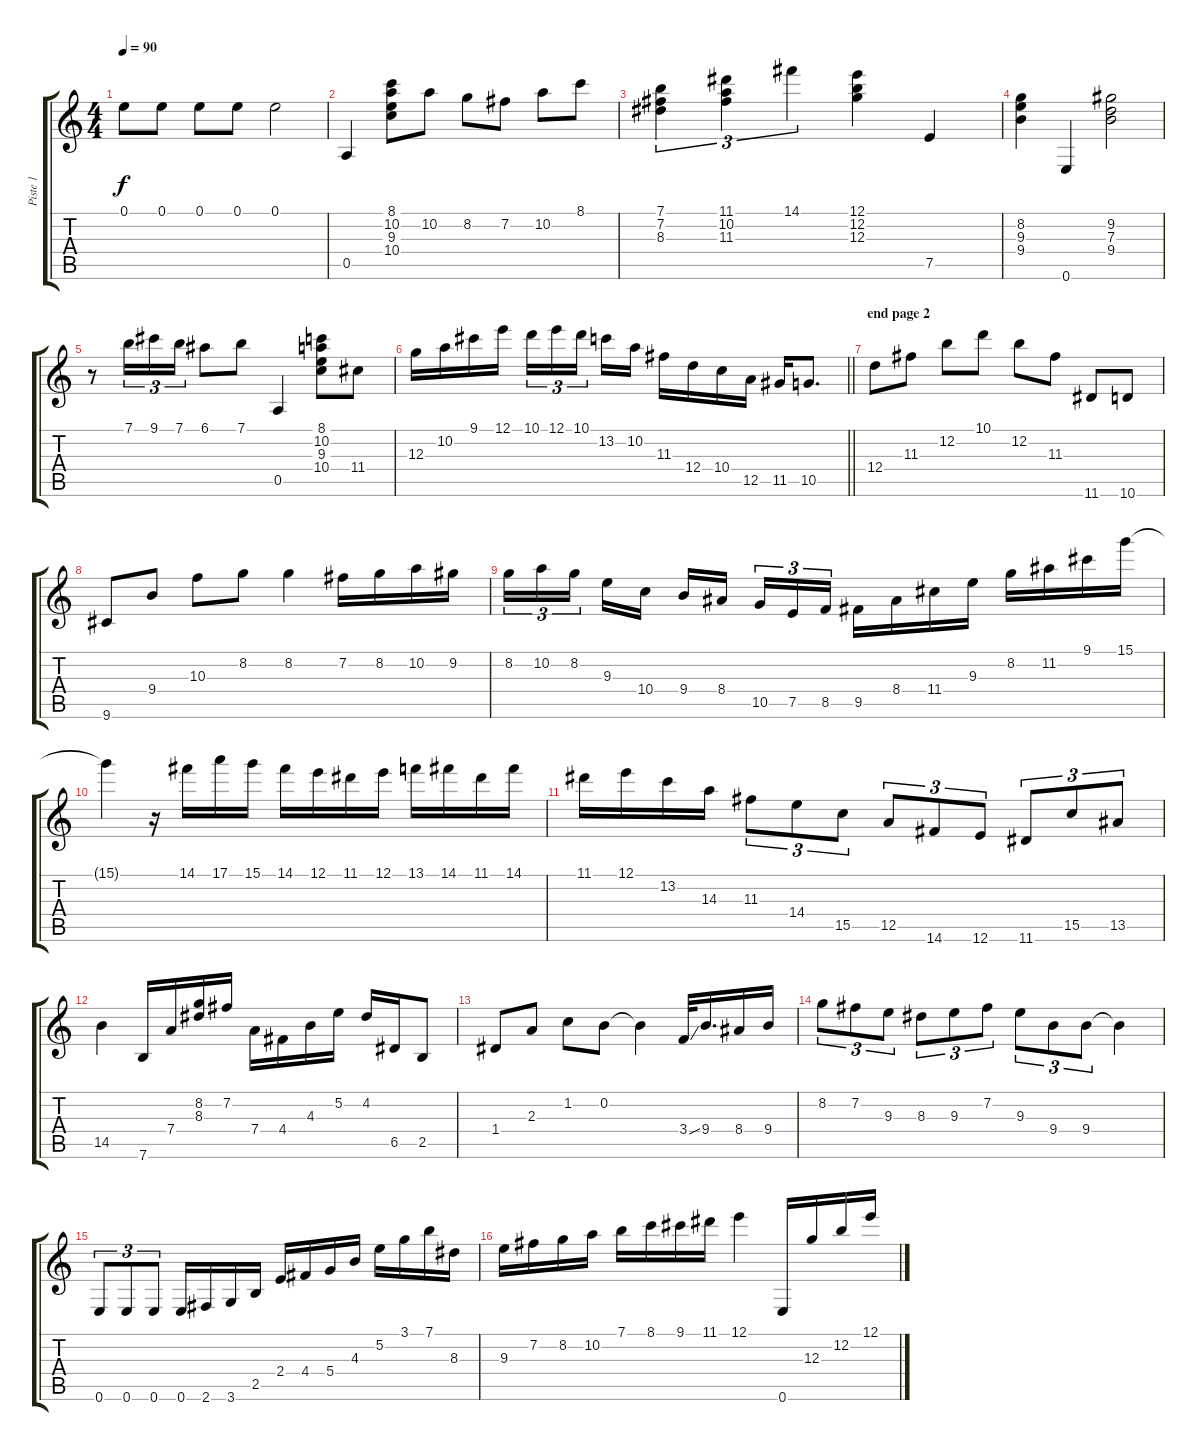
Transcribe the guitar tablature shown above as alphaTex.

\track ("Piste 1" "Piste 1") {instrument acousticguitarsteel}
\staff {score tabs}
\tuning (E4 B3 G3 D3 A2 E2) {hide}
\ts (4 4)
\tempo 90
\clef g2
\ks c
0.1.8{dy f} 0.1.8 0.1.8 0.1.8 0.1.2 |
0.5.4 (8.1 10.2 9.3 10.4).8 10.2.8 8.2.8 7.2.8 10.2.8 8.1.8 |
(7.1 7.2 8.3).4{tu (3 2)} (11.1 10.2 11.3).4{tu (3 2)} 14.1.4{tu (3 2)} (12.1 12.2 12.3).4 7.5.4 |
(8.2 9.3 9.4).4 0.6.4 (9.2 7.3 9.4).2 |
r.8 7.1.16{tu (3 2)} 9.1.16{tu (3 2)} 7.1.16{tu (3 2)} 6.1.8 7.1.8 0.5.4 (8.1 10.2 9.3 10.4).8 11.4.8 |
\barLineRight lightlight
12.3.16 10.2.16 9.1.16 12.1.16 10.1.16{tu (3 2)} 12.1.16{tu (3 2)} 10.1.16{tu (3 2) beam splitsecondary} 13.2.16 10.2.16 11.3.16 12.4.16 10.4.16 12.5.16 11.5.16 10.5.8{d} |
\section ("" "end page 2")
12.4.8 11.3.8 12.2.8 10.1.8 12.2.8 11.3.8 11.6.8 10.6.8 |
9.6.8 9.4.8 10.3.8 8.2.8 8.2.4 7.2.16 8.2.16 10.2.16 9.2.16 |
8.2.16{tu (3 2)} 10.2.16{tu (3 2)} 8.2.16{tu (3 2) beam splitsecondary} 9.3.16 10.4.16 9.4.16 8.4.16{beam splitsecondary} 10.5.16{tu (3 2)} 7.5.16{tu (3 2)} 8.5.16{tu (3 2)} 9.5.16 8.4.16 11.4.16 9.3.16 8.2.16 11.2.16 9.1.16 15.1.16 |
15.1{t}.4 r.16 14.1.16 17.1.16 15.1.16 14.1.16 12.1.16 11.1.16 12.1.16 13.1.16 14.1.16 11.1.16 14.1.16 |
11.1.16 12.1.16 13.2.16 14.3.16 11.3.8{tu (3 2)} 14.4.8{tu (3 2)} 15.5.8{tu (3 2)} 12.5.8{tu (3 2)} 14.6.8{tu (3 2)} 12.6.8{tu (3 2)} 11.6.8{tu (3 2)} 15.5.8{tu (3 2)} 13.5.8{tu (3 2)} |
14.5.4 7.6.16 7.4.16 (8.2 8.3).16 7.2.16 7.4.16 4.4.16 4.3.16 5.2.16 4.2.16 6.5.16 2.5.8 |
1.4.8 2.3.8 1.2.8 0.2.8 0.2{t}.4 3.4{ss}.32 9.4.16{d} 8.4.16 9.4.16 |
8.2.8{tu (3 2)} 7.2.8{tu (3 2)} 9.3.8{tu (3 2)} 8.3.8{tu (3 2)} 9.3.8{tu (3 2)} 7.2.8{tu (3 2)} 9.3.8{tu (3 2)} 9.4.8{tu (3 2)} 9.4.8{tu (3 2)} 9.4{t}.4 |
0.6.8{tu (3 2)} 0.6.8{tu (3 2)} 0.6.8{tu (3 2)} 0.6.16 2.6.16 3.6.16 2.5.16 2.4.16 4.4.16 5.4.16 4.3.16 5.2.16 3.1.16 7.1.16 8.3.16 |
9.3.16 7.2.16 8.2.16 10.2.16 7.1.16 8.1.16 9.1.16 11.1.16 12.1.4 0.6.16 12.3.16 12.2.16 12.1.16
